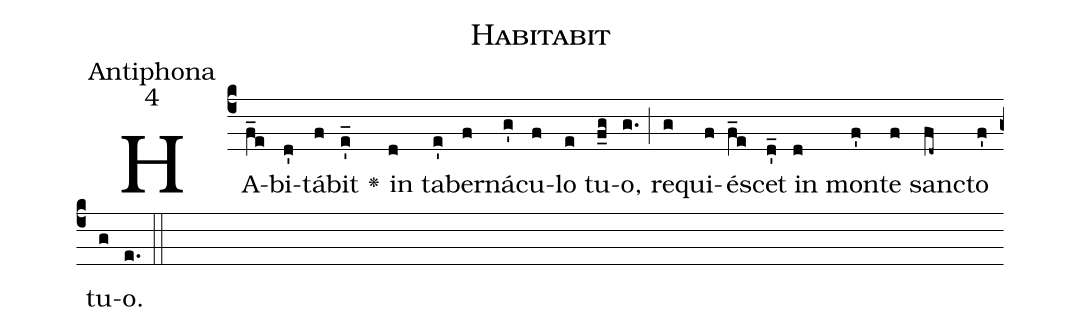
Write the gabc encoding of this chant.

name:Habitabit;
office-part:Antiphona;
mode:4;
%%
(c4) HA(f_e)bi(d')tá(f)bit(e'_) <v>\greheightstar</v>() in(d) ta(e')ber(f)ná(g')cu(f)lo(e) tu(f_g)o,(g.) (;) re(g)qui(f)és(f_e)cet(d'_) in(d) mon(f')te(f) san(fd~)cto(f') tu(g)o.(e.) (::)
